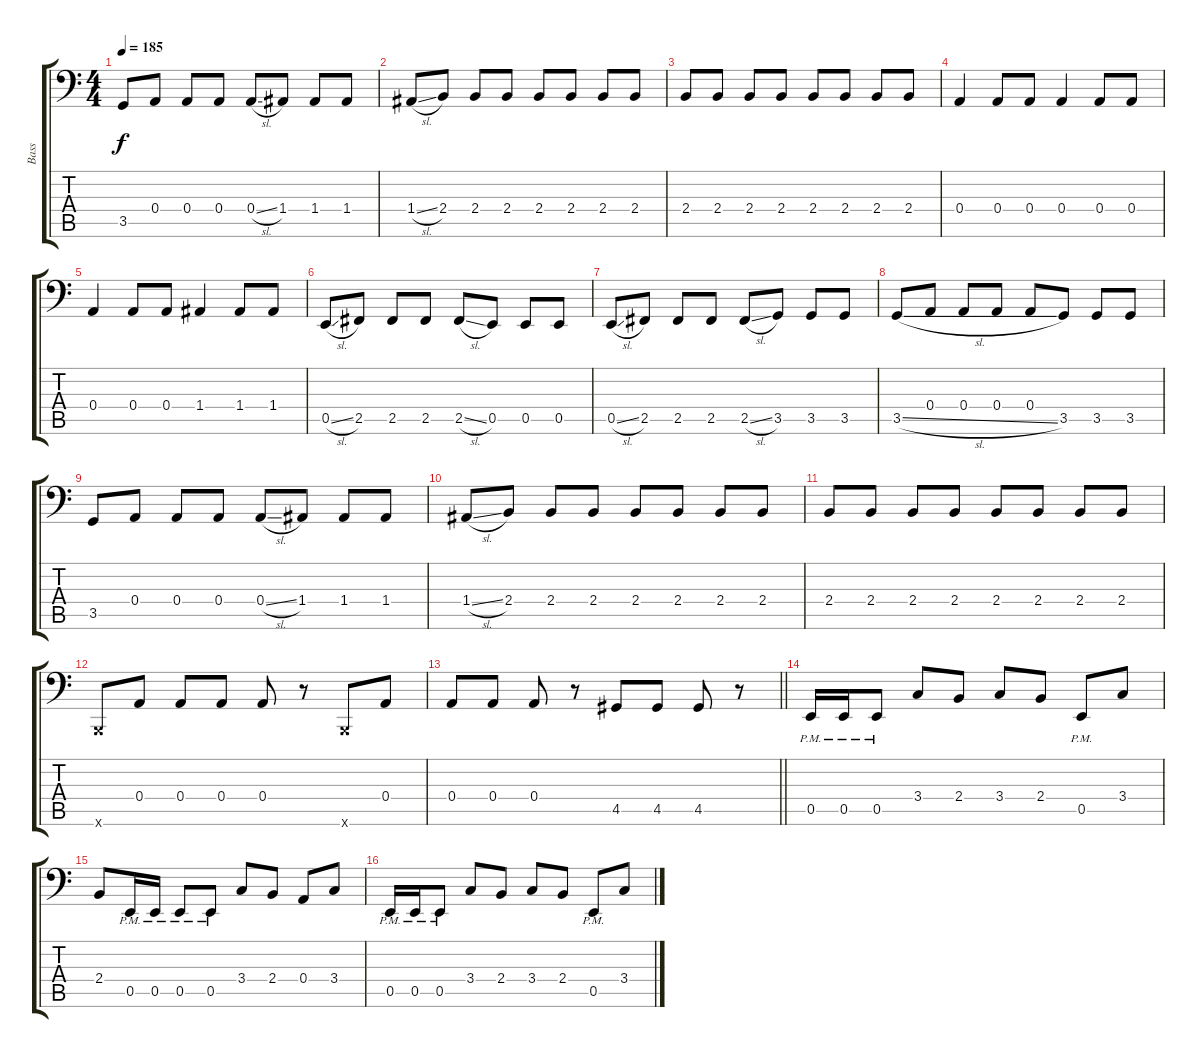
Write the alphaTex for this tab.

\track ("Bass" "Bass") {instrument electricbassfinger}
\staff {score tabs}
\tuning (C3 G2 D2 A1 E1 B0) {hide}
\ts (4 4)
\tempo 185
\clef f4
\ks c
3.5.8{dy f} 0.4.8 0.4.8 0.4.8 0.4{sl}.8 1.4.8 1.4.8 1.4.8 |
1.4{sl}.8 2.4.8 2.4.8 2.4.8 2.4.8 2.4.8 2.4.8 2.4.8 |
2.4.8 2.4.8 2.4.8 2.4.8 2.4.8 2.4.8 2.4.8 2.4.8 |
0.4.4 0.4.8 0.4.8 0.4.4 0.4.8 0.4.8 |
0.4.4 0.4.8 0.4.8 1.4.4 1.4.8 1.4.8 |
0.5{sl}.8 2.5.8 2.5.8 2.5.8 2.5{sl}.8 0.5.8 0.5.8 0.5.8 |
0.5{sl}.8 2.5.8 2.5.8 2.5.8 2.5{sl}.8 3.5.8 3.5.8 3.5.8 |
3.5{sl}.8 0.4.8 0.4.8 0.4.8 0.4.8 3.5.8 3.5.8 3.5.8 |
3.5.8 0.4.8 0.4.8 0.4.8 0.4{sl}.8 1.4.8 1.4.8 1.4.8 |
1.4{sl}.8 2.4.8 2.4.8 2.4.8 2.4.8 2.4.8 2.4.8 2.4.8 |
2.4.8 2.4.8 2.4.8 2.4.8 2.4.8 2.4.8 2.4.8 2.4.8 |
0.6{x}.8 0.4.8 0.4.8 0.4.8 0.4.8 r.8 0.6{x}.8 0.4.8 |
\barLineRight lightlight
0.4.8 0.4.8 0.4.8 r.8 4.5.8 4.5.8 4.5.8 r.8 |
0.5{pm}.16 0.5{pm}.16 0.5{pm}.8 3.4.8 2.4.8 3.4.8 2.4.8 0.5{pm}.8 3.4.8 |
2.4.8 0.5{pm}.16 0.5{pm}.16 0.5{pm}.8 0.5{pm}.8 3.4.8 2.4.8 0.4.8 3.4.8 |
0.5{pm}.16 0.5{pm}.16 0.5{pm}.8 3.4.8 2.4.8 3.4.8 2.4.8 0.5{pm}.8 3.4.8
